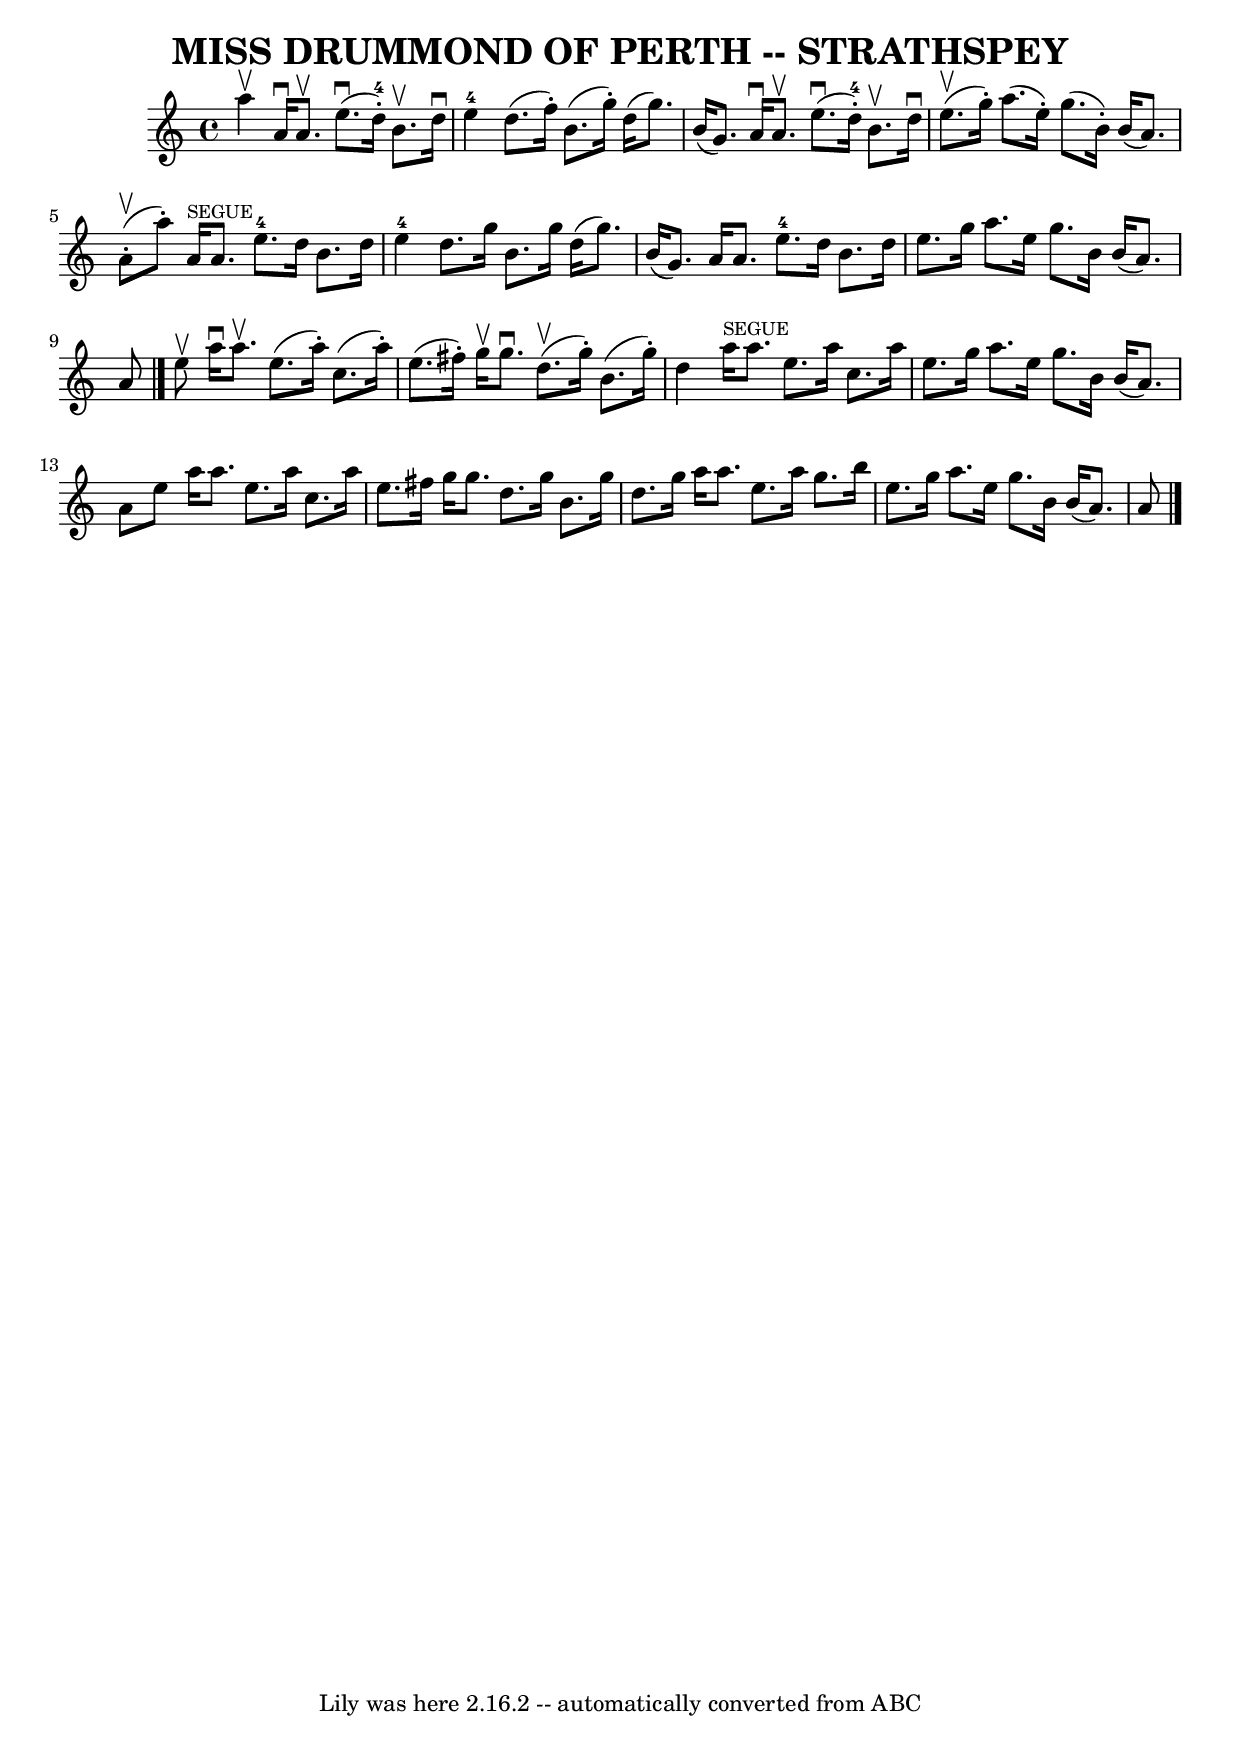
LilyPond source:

\version "2.16.2"
\include "Mammoth.ily"
\header {
  %% book = "Ryan's Mammoth Collection of Fiddle Tunes"
  composer = ""
  crossRefNumber = "1"
  footnotes = ""
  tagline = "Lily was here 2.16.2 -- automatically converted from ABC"
  title = "MISS DRUMMOND OF PERTH -- STRATHSPEY"

}
voicedefault =  {


  \override Staff.TimeSignature #'style = #'C
  \time 4/4 
  \key a \minor a''4^\upbow   |
  a'16^\downbow a'8. 
  ^\upbow e''8. (^\downbow d''16-4-.) b'8.^\upbow d''16^\downbow 
  e''4-4   |
  d''8. (f''16 -.) b'8. (g''16 -.) d''16 
  (g''8.) b'16 (g'8.)   |
  a'16^\downbow a'8.^\upbow  
  e''8. (^\downbow d''16-4-.) b'8.^\upbow d''16^\downbow     
  e''8. (^\upbow g''16 -.)   |
  a''8. (e''16 -.) g''8. (
  b'16 -.) b'16 (a'8.) a'8 (^\upbow-. a''8 -.)   |
  
  a'16^\segue a'8. e''8.-4 d''16 b'8. d''16 e''4-4   
  |
  d''8. g''16 b'8. g''16 d''16 (g''8.) b'16 (
  g'8.)   |
  a'16 a'8. e''8.-4 d''16 b'8. d''16   
  e''8. g''16    |
  a''8. e''16 g''8. b'16 b'16 (a'8.  
  -) a'8    \bar "|." e''8^\upbow   |
  a''16^\downbow a''8. 
  ^\upbow e''8. (a''16 -.) c''8. (a''16 -.) e''8. (fis''16 -. 
  -)   |
  g''16^\upbow g''8.^\downbow d''8. (^\upbow g''16 -. 
  -) b'8. (g''16 -.) d''4    |
  a''16^\segue a''8.    
  e''8. a''16 c''8. a''16 e''8. g''16    |
  a''8. e''16 
  g''8. b'16 b'16 (a'8.) a'8 e''8    |
  a''16    
  a''8. e''8. a''16 c''8. a''16 e''8. fis''16    |
  
  g''16 g''8. d''8. g''16 b'8. g''16 d''8. g''16    |
  
  a''16 a''8. e''8. a''16 g''8. b''16 e''8. g''16    
  |
  a''8. e''16 g''8. b'16 b'16 (a'8.) a'8    
  \bar "|."   

}

\score{
  <<

    \context Staff="default"
    {
      \voicedefault 
      
    }

  >>
  \layout {
    
  }
  \midi {
  }

}
